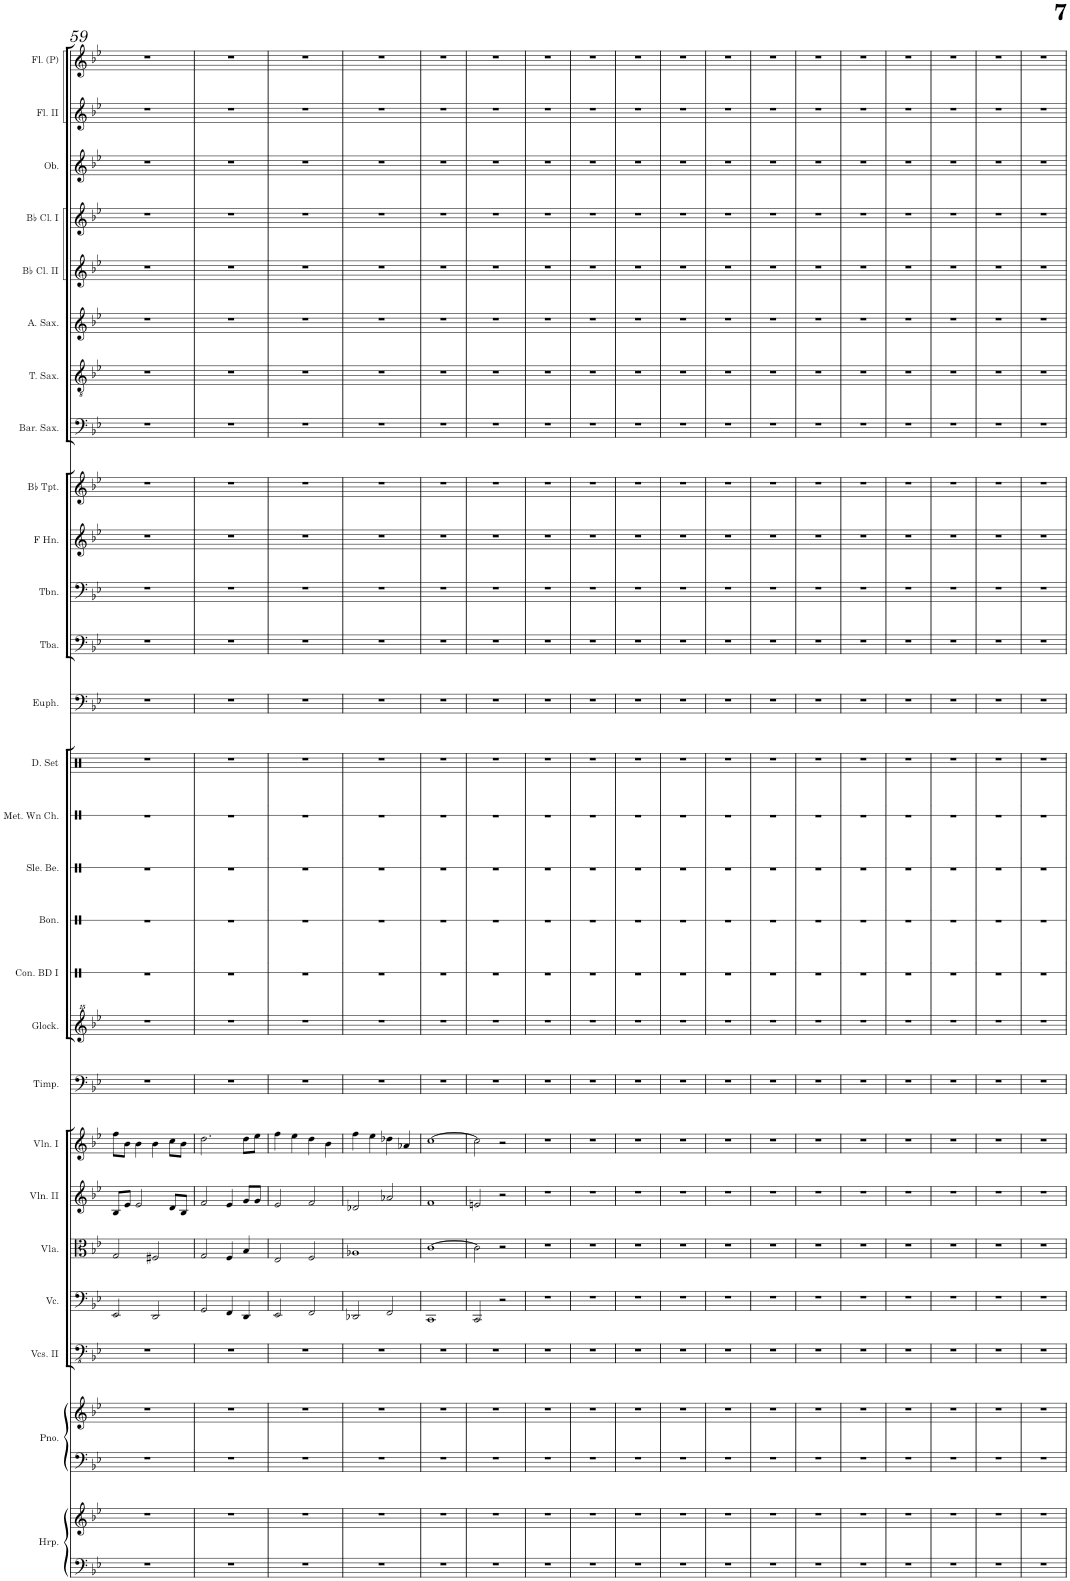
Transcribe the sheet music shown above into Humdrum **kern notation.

**kern	**kern	**kern	**kern	**kern	**kern	**kern	**kern	**kern	**kern	**kern	**kern	**kern	**kern	**kern	**kern	**kern	**kern	**kern	**kern	**kern	**kern	**kern	**kern	**kern	**kern	**kern	**kern	**kern
*part27	*part27	*part26	*part26	*part25	*part24	*part23	*part22	*part21	*part20	*part19	*part18	*part17	*part16	*part15	*part14	*part13	*part12	*part11	*part10	*part9	*part8	*part7	*part6	*part5	*part4	*part3	*part2	*part1
*staff29	*staff28	*staff27	*staff26	*staff25	*staff24	*staff23	*staff22	*staff21	*staff20	*staff19	*staff18	*staff17	*staff16	*staff15	*staff14	*staff13	*staff12	*staff11	*staff10	*staff9	*staff8	*staff7	*staff6	*staff5	*staff4	*staff3	*staff2	*staff1
*I"Harp	*	*I"Piano	*	*I"Violoncello II	*I"Violoncellos	*I"Violas	*I"Violins II	*I"Violins I	*I"Timpani	*I"Glockenspiel	*I"Concert Bass Drum (Lead)	*I"Bongos	*I"Sleigh Bells	*I"Metal Wind Chimes	*I"Drumset	*I"Euphonium	*I"Tuba	*I"Trombones	*I"Horns in F	*I"Trumpets in Bb	*I"Baritone Saxophone	*I"Tenor Saxophone	*I"Alto Saxophone	*I"Bb Clarinet II	*I"Bb Clarinets I	*I"Oboes	*I"Flutes II	*I"Flute (Principal)
*I'Hrp.	*	*I'Pno.	*	*	*I'Vc.	*I'Vla.	*I'Vln. II	*I'Vln. I	*I'Timp.	*I'Glock.	*	*I'Bon.	*I'Sle. Be.	*I'Met. Wn Ch.	*I'D. Set	*I'Euph.	*I'Tba.	*I'Tbn.	*	*	*I'Bar. Sax.	*I'T. Sax.	*I'A. Sax.	*I'Bb Cl. II	*I'Bb Cl. I	*I'Ob.	*I'Fl. II	*I'Fl. (P)
!!LO:PB:g=z
*clefF4	*clefG2	*clefF4	*clefG2	*clefFv4	*clefF4	*clefC3	*clefG2	*clefG2	*clefF4	*clefG^^2	*clefX	*clefX	*clefX	*clefX	*clefX	*clefF4	*clefF4	*clefF4	*clefG2	*clefG2	*clefF4	*clefGv2	*clefG2	*clefG2	*clefG2	*clefG2	*clefG2	*clefG2
*	*	*	*	*	*	*	*	*	*	*	*	*	*	*	*	*	*	*	*ITrd4c7	*ITrd1c2	*ITrd12c21	*ITrd8c14	*ITrd5c9	*ITrd1c2	*ITrd1c2	*	*	*
*k[b-e-]	*k[b-e-]	*k[b-e-]	*k[b-e-]	*k[b-e-]	*k[b-e-]	*k[b-e-]	*k[b-e-]	*k[b-e-]	*k[b-e-]	*k[b-e-]	*k[]	*k[]	*k[]	*k[]	*k[]	*k[b-e-]	*k[b-e-]	*k[b-e-]	*k[b-e-]	*k[b-e-]	*k[b-e-]	*k[b-e-]	*k[b-e-]	*k[b-e-]	*k[b-e-]	*k[b-e-]	*k[b-e-]	*k[b-e-]
*M4/4	*M4/4	*M4/4	*M4/4	*M4/4	*M4/4	*M4/4	*M4/4	*M4/4	*M4/4	*M4/4	*M4/4	*M4/4	*M4/4	*M4/4	*M4/4	*M4/4	*M4/4	*M4/4	*M4/4	*M4/4	*M4/4	*M4/4	*M4/4	*M4/4	*M4/4	*M4/4	*M4/4	*M4/4
=59	=59	=59	=59	=59	=59	=59	=59	=59	=59	=59	=59	=59	=59	=59	=59	=59	=59	=59	=59	=59	=59	=59	=59	=59	=59	=59	=59	=59
1r	1r	1r	1r	1r	2EE-/	2G/	8B-/L	8ff\L	1r	1r	1r	1r	1r	1r	1r	1r	1r	1r	1r	1r	1r	1r	1r	1r	1r	1r	1r	1r
.	.	.	.	.	.	.	8e-/J	8b-\J	.	.	.	.	.	.	.	.	.	.	.	.	.	.	.	.	.	.	.	.
.	.	.	.	.	.	.	2e-/	4b-\	.	.	.	.	.	.	.	.	.	.	.	.	.	.	.	.	.	.	.	.
.	.	.	.	.	2DD/	2F#X/	.	4b-\	.	.	.	.	.	.	.	.	.	.	.	.	.	.	.	.	.	.	.	.
.	.	.	.	.	.	.	8d/L	8cc\L	.	.	.	.	.	.	.	.	.	.	.	.	.	.	.	.	.	.	.	.
.	.	.	.	.	.	.	8B-/J	8b-\J	.	.	.	.	.	.	.	.	.	.	.	.	.	.	.	.	.	.	.	.
=60	=60	=60	=60	=60	=60	=60	=60	=60	=60	=60	=60	=60	=60	=60	=60	=60	=60	=60	=60	=60	=60	=60	=60	=60	=60	=60	=60	=60
1r	1r	1r	1r	1r	2GG/	2G/	2f/	2.dd\	1r	1r	1r	1r	1r	1r	1r	1r	1r	1r	1r	1r	1r	1r	1r	1r	1r	1r	1r	1r
.	.	.	.	.	4FF/	4F/	4e-/	.	.	.	.	.	.	.	.	.	.	.	.	.	.	.	.	.	.	.	.	.
.	.	.	.	.	4DD/	4B-/	8g/L	8dd\L	.	.	.	.	.	.	.	.	.	.	.	.	.	.	.	.	.	.	.	.
.	.	.	.	.	.	.	8g/J	8ee-\J	.	.	.	.	.	.	.	.	.	.	.	.	.	.	.	.	.	.	.	.
=61	=61	=61	=61	=61	=61	=61	=61	=61	=61	=61	=61	=61	=61	=61	=61	=61	=61	=61	=61	=61	=61	=61	=61	=61	=61	=61	=61	=61
1r	1r	1r	1r	1r	2EE-/	2E-/	2e-/	4ff\	1r	1r	1r	1r	1r	1r	1r	1r	1r	1r	1r	1r	1r	1r	1r	1r	1r	1r	1r	1r
.	.	.	.	.	.	.	.	4ee-\	.	.	.	.	.	.	.	.	.	.	.	.	.	.	.	.	.	.	.	.
.	.	.	.	.	2FF/	2F/	2f/	4dd\	.	.	.	.	.	.	.	.	.	.	.	.	.	.	.	.	.	.	.	.
.	.	.	.	.	.	.	.	4b-\	.	.	.	.	.	.	.	.	.	.	.	.	.	.	.	.	.	.	.	.
=62	=62	=62	=62	=62	=62	=62	=62	=62	=62	=62	=62	=62	=62	=62	=62	=62	=62	=62	=62	=62	=62	=62	=62	=62	=62	=62	=62	=62
1r	1r	1r	1r	1r	2DD-X/	1A-X	2d-X/	4ff\	1r	1r	1r	1r	1r	1r	1r	1r	1r	1r	1r	1r	1r	1r	1r	1r	1r	1r	1r	1r
.	.	.	.	.	.	.	.	4ee-\	.	.	.	.	.	.	.	.	.	.	.	.	.	.	.	.	.	.	.	.
.	.	.	.	.	2FF/	.	2a-X/	4dd-X\	.	.	.	.	.	.	.	.	.	.	.	.	.	.	.	.	.	.	.	.
.	.	.	.	.	.	.	.	4a-X/	.	.	.	.	.	.	.	.	.	.	.	.	.	.	.	.	.	.	.	.
=63	=63	=63	=63	=63	=63	=63	=63	=63	=63	=63	=63	=63	=63	=63	=63	=63	=63	=63	=63	=63	=63	=63	=63	=63	=63	=63	=63	=63
1r	1r	1r	1r	1r	1CC	[1c	1f	[1cc	1r	1r	1r	1r	1r	1r	1r	1r	1r	1r	1r	1r	1r	1r	1r	1r	1r	1r	1r	1r
=64	=64	=64	=64	=64	=64	=64	=64	=64	=64	=64	=64	=64	=64	=64	=64	=64	=64	=64	=64	=64	=64	=64	=64	=64	=64	=64	=64	=64
1r	1r	1r	1r	1r	2CC/	2c\]	2en/	2cc\]	1r	1r	1r	1r	1r	1r	1r	1r	1r	1r	1r	1r	1r	1r	1r	1r	1r	1r	1r	1r
.	.	.	.	.	2r	2r	2r	2r	.	.	.	.	.	.	.	.	.	.	.	.	.	.	.	.	.	.	.	.
=65	=65	=65	=65	=65	=65	=65	=65	=65	=65	=65	=65	=65	=65	=65	=65	=65	=65	=65	=65	=65	=65	=65	=65	=65	=65	=65	=65	=65
1r	1r	1r	1r	1r	1r	1r	1r	1r	1r	1r	1r	1r	1r	1r	1r	1r	1r	1r	1r	1r	1r	1r	1r	1r	1r	1r	1r	1r
=66	=66	=66	=66	=66	=66	=66	=66	=66	=66	=66	=66	=66	=66	=66	=66	=66	=66	=66	=66	=66	=66	=66	=66	=66	=66	=66	=66	=66
1r	1r	1r	1r	1r	1r	1r	1r	1r	1r	1r	1r	1r	1r	1r	1r	1r	1r	1r	1r	1r	1r	1r	1r	1r	1r	1r	1r	1r
=67	=67	=67	=67	=67	=67	=67	=67	=67	=67	=67	=67	=67	=67	=67	=67	=67	=67	=67	=67	=67	=67	=67	=67	=67	=67	=67	=67	=67
1r	1r	1r	1r	1r	1r	1r	1r	1r	1r	1r	1r	1r	1r	1r	1r	1r	1r	1r	1r	1r	1r	1r	1r	1r	1r	1r	1r	1r
=68	=68	=68	=68	=68	=68	=68	=68	=68	=68	=68	=68	=68	=68	=68	=68	=68	=68	=68	=68	=68	=68	=68	=68	=68	=68	=68	=68	=68
1r	1r	1r	1r	1r	1r	1r	1r	1r	1r	1r	1r	1r	1r	1r	1r	1r	1r	1r	1r	1r	1r	1r	1r	1r	1r	1r	1r	1r
=69	=69	=69	=69	=69	=69	=69	=69	=69	=69	=69	=69	=69	=69	=69	=69	=69	=69	=69	=69	=69	=69	=69	=69	=69	=69	=69	=69	=69
1r	1r	1r	1r	1r	1r	1r	1r	1r	1r	1r	1r	1r	1r	1r	1r	1r	1r	1r	1r	1r	1r	1r	1r	1r	1r	1r	1r	1r
=70	=70	=70	=70	=70	=70	=70	=70	=70	=70	=70	=70	=70	=70	=70	=70	=70	=70	=70	=70	=70	=70	=70	=70	=70	=70	=70	=70	=70
1r	1r	1r	1r	1r	1r	1r	1r	1r	1r	1r	1r	1r	1r	1r	1r	1r	1r	1r	1r	1r	1r	1r	1r	1r	1r	1r	1r	1r
=71	=71	=71	=71	=71	=71	=71	=71	=71	=71	=71	=71	=71	=71	=71	=71	=71	=71	=71	=71	=71	=71	=71	=71	=71	=71	=71	=71	=71
1r	1r	1r	1r	1r	1r	1r	1r	1r	1r	1r	1r	1r	1r	1r	1r	1r	1r	1r	1r	1r	1r	1r	1r	1r	1r	1r	1r	1r
=72	=72	=72	=72	=72	=72	=72	=72	=72	=72	=72	=72	=72	=72	=72	=72	=72	=72	=72	=72	=72	=72	=72	=72	=72	=72	=72	=72	=72
1r	1r	1r	1r	1r	1r	1r	1r	1r	1r	1r	1r	1r	1r	1r	1r	1r	1r	1r	1r	1r	1r	1r	1r	1r	1r	1r	1r	1r
=73	=73	=73	=73	=73	=73	=73	=73	=73	=73	=73	=73	=73	=73	=73	=73	=73	=73	=73	=73	=73	=73	=73	=73	=73	=73	=73	=73	=73
1r	1r	1r	1r	1r	1r	1r	1r	1r	1r	1r	1r	1r	1r	1r	1r	1r	1r	1r	1r	1r	1r	1r	1r	1r	1r	1r	1r	1r
=74	=74	=74	=74	=74	=74	=74	=74	=74	=74	=74	=74	=74	=74	=74	=74	=74	=74	=74	=74	=74	=74	=74	=74	=74	=74	=74	=74	=74
1r	1r	1r	1r	1r	1r	1r	1r	1r	1r	1r	1r	1r	1r	1r	1r	1r	1r	1r	1r	1r	1r	1r	1r	1r	1r	1r	1r	1r
=75	=75	=75	=75	=75	=75	=75	=75	=75	=75	=75	=75	=75	=75	=75	=75	=75	=75	=75	=75	=75	=75	=75	=75	=75	=75	=75	=75	=75
1r	1r	1r	1r	1r	1r	1r	1r	1r	1r	1r	1r	1r	1r	1r	1r	1r	1r	1r	1r	1r	1r	1r	1r	1r	1r	1r	1r	1r
=76	=76	=76	=76	=76	=76	=76	=76	=76	=76	=76	=76	=76	=76	=76	=76	=76	=76	=76	=76	=76	=76	=76	=76	=76	=76	=76	=76	=76
1r	1r	1r	1r	1r	1r	1r	1r	1r	1r	1r	1r	1r	1r	1r	1r	1r	1r	1r	1r	1r	1r	1r	1r	1r	1r	1r	1r	1r
=	=	=	=	=	=	=	=	=	=	=	=	=	=	=	=	=	=	=	=	=	=	=	=	=	=	=	=	=
*-	*-	*-	*-	*-	*-	*-	*-	*-	*-	*-	*-	*-	*-	*-	*-	*-	*-	*-	*-	*-	*-	*-	*-	*-	*-	*-	*-	*-
